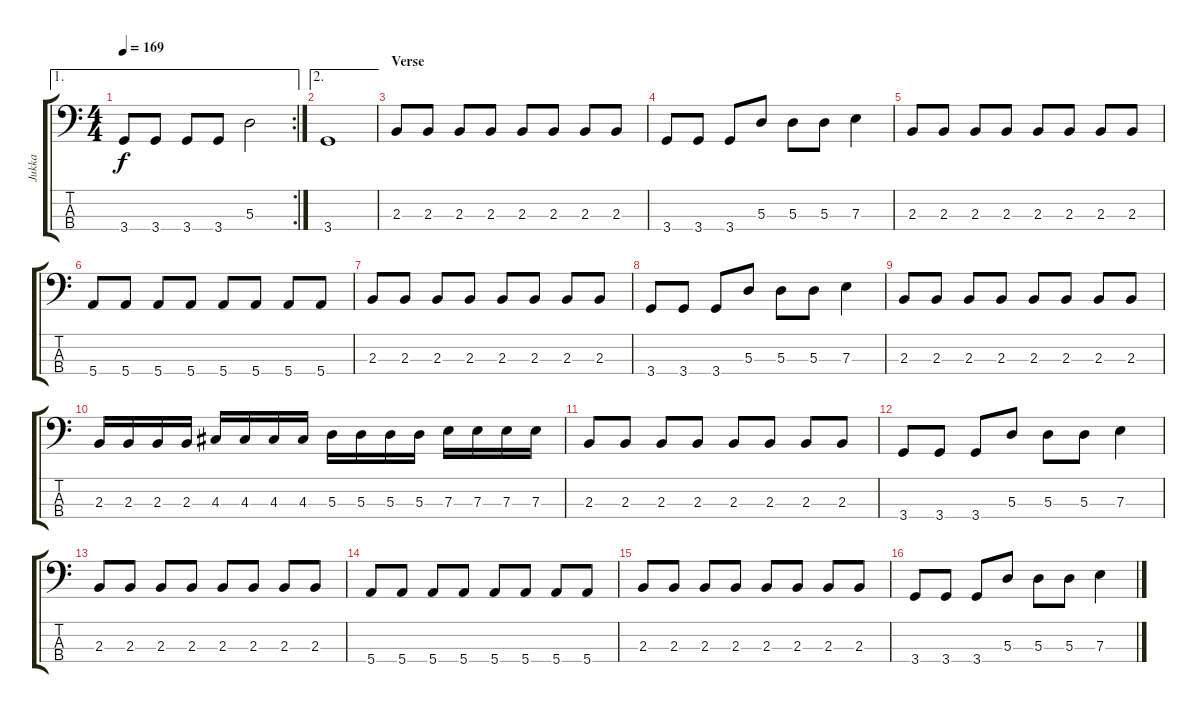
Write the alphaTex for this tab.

\track ("Jukka" "Jukka") {instrument electricbasspick}
\staff {score tabs}
\tuning (G2 D2 A1 E1) {hide}
\ae 1
\rc 2
\ts (4 4)
\tempo 169
\clef f4
\ks c
3.4.8{dy f} 3.4.8 3.4.8 3.4.8 5.3.2 |
\ae 2
3.4.1 |
\section ("" "Verse")
2.3.8 2.3.8 2.3.8 2.3.8 2.3.8 2.3.8 2.3.8 2.3.8 |
3.4.8 3.4.8 3.4.8 5.3.8 5.3.8 5.3.8 7.3.4 |
2.3.8 2.3.8 2.3.8 2.3.8 2.3.8 2.3.8 2.3.8 2.3.8 |
5.4.8 5.4.8 5.4.8 5.4.8 5.4.8 5.4.8 5.4.8 5.4.8 |
2.3.8 2.3.8 2.3.8 2.3.8 2.3.8 2.3.8 2.3.8 2.3.8 |
3.4.8 3.4.8 3.4.8 5.3.8 5.3.8 5.3.8 7.3.4 |
2.3.8 2.3.8 2.3.8 2.3.8 2.3.8 2.3.8 2.3.8 2.3.8 |
2.3.16 2.3.16 2.3.16 2.3.16 4.3.16 4.3.16 4.3.16 4.3.16 5.3.16 5.3.16 5.3.16 5.3.16 7.3.16 7.3.16 7.3.16 7.3.16 |
2.3.8 2.3.8 2.3.8 2.3.8 2.3.8 2.3.8 2.3.8 2.3.8 |
3.4.8 3.4.8 3.4.8 5.3.8 5.3.8 5.3.8 7.3.4 |
2.3.8 2.3.8 2.3.8 2.3.8 2.3.8 2.3.8 2.3.8 2.3.8 |
5.4.8 5.4.8 5.4.8 5.4.8 5.4.8 5.4.8 5.4.8 5.4.8 |
2.3.8 2.3.8 2.3.8 2.3.8 2.3.8 2.3.8 2.3.8 2.3.8 |
3.4.8 3.4.8 3.4.8 5.3.8 5.3.8 5.3.8 7.3.4
